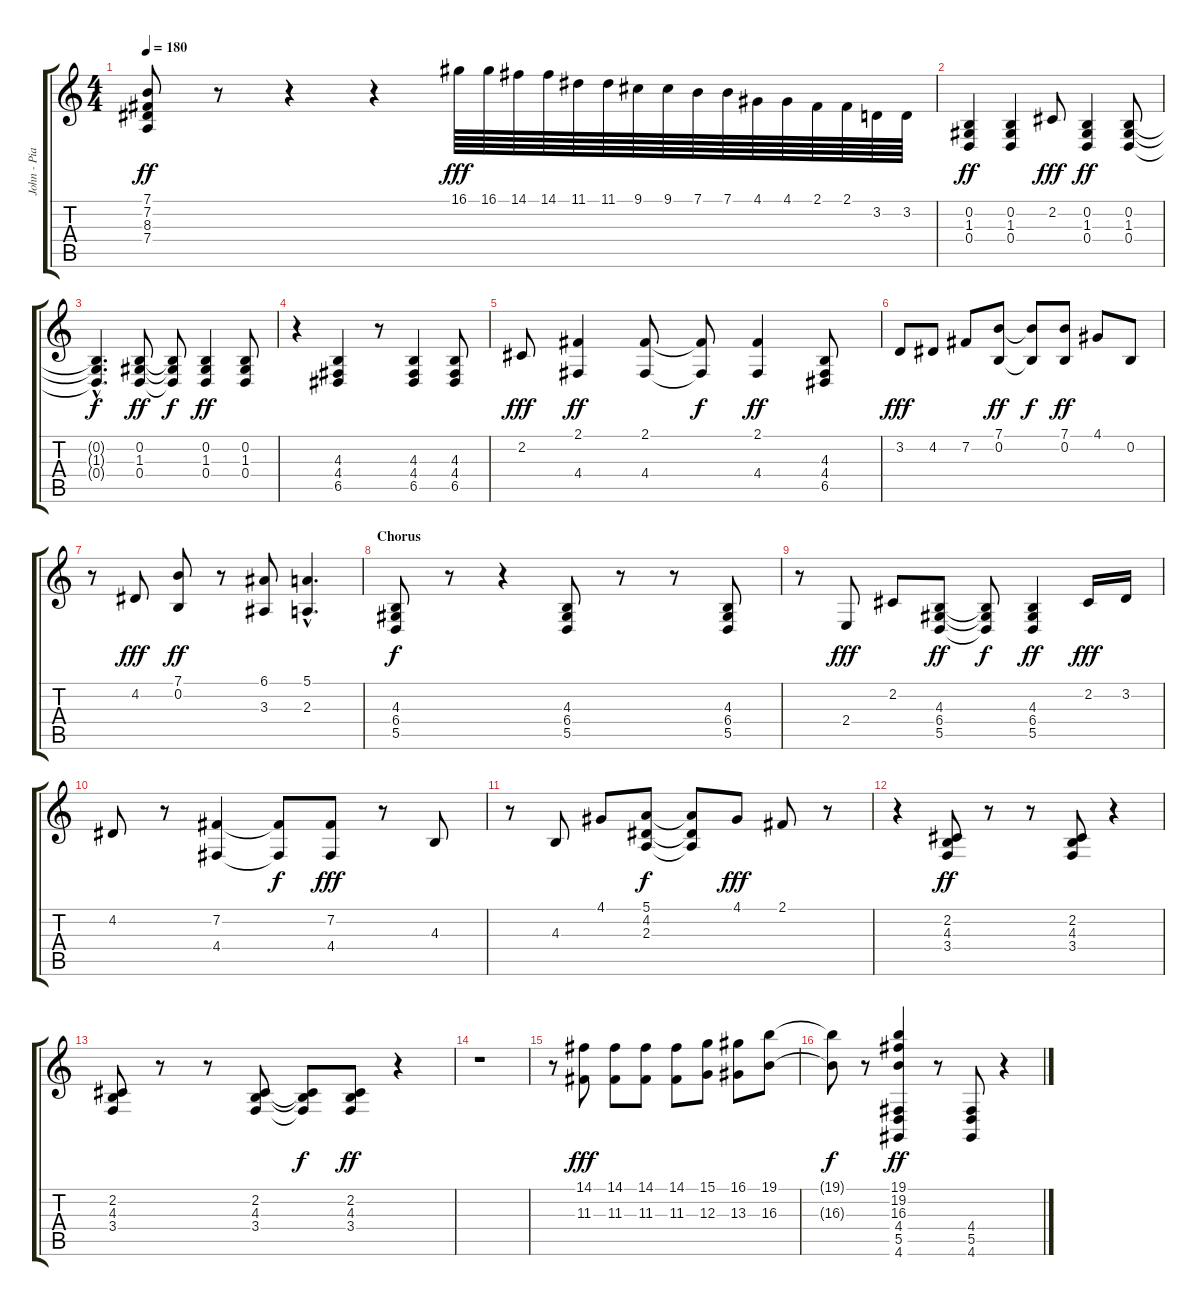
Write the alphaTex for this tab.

\track ("John - Piano" "John - Pia") {instrument electricgrandpiano}
\staff {score tabs}
\tuning (E4 B3 G3 D3 A2 E2) {hide}
\ts (4 4)
\tempo 180
\clef g2
\ks c
(7.1 7.2 8.3 7.4).8{dy ff} r.8 r.4 r.4 16.1.64{dy fff instrument electricgrandpiano} 16.1.64 14.1.64 14.1.64 11.1.64 11.1.64 9.1.64 9.1.64 7.1.64 7.1.64 4.1.64 4.1.64 2.1.64 2.1.64 3.2.64 3.2.64 |
(0.2 1.3 0.4).4{dy ff volume 13} (0.2 1.3 0.4).4 2.2.8{dy fff} (0.2 1.3 0.4).4{dy ff} (0.2 1.3 0.4).8 |
(0.2{hac t} 1.3{hac t} 0.4{hac t}).4{d dy f} (0.2 1.3 0.4).8{dy ff} (0.2{t} 1.3{t} 0.4{t}).8{dy f} (0.2 1.3 0.4).4{dy ff} (0.2 1.3 0.4).8 |
r.4 (4.3 4.4 6.5).4 r.8 (4.3 4.4 6.5).4 (4.3 4.4 6.5).8 |
2.2.8{dy fff volume 15} (2.1 4.4).4{dy ff} (2.1 4.4).8 (2.1{t} 4.4{t}).8{dy f} (2.1 4.4).4{dy ff} (4.3 4.4 6.5).8 |
3.2.8{dy fff} 4.2.8 7.2.8 (7.1 0.2).8{dy ff} (7.1{t} 0.2{t}).8{dy f} (7.1 0.2).8{dy ff} 4.1.8 0.2.8 |
r.8 4.2.8{dy fff} (7.1 0.2).8{dy ff} r.8 (6.1 3.3).8 (5.1{hac} 2.3{hac}).4{d} |
\section ("" "Chorus")
(4.3 6.4 5.5).8{dy f} r.8 r.4 (4.3 6.4 5.5).8 r.8 r.8 (4.3 6.4 5.5).8 |
r.8 2.4.8{dy fff} 2.2.8 (4.3 6.4 5.5).8{dy ff} (4.3{t} 6.4{t} 5.5{t}).8{dy f} (4.3 6.4 5.5).4{dy ff} 2.2.16{dy fff} 3.2.16 |
4.2.8 r.8 (7.2 4.4).4 (7.2{t} 4.4{t}).8{dy f} (7.2 4.4).8{dy fff} r.8 4.3.8 |
r.8 4.3.8 4.1.8 (5.1 4.2 2.3).8{dy f} (5.1{t} 4.2{t} 2.3{t}).8 4.1.8{dy fff} 2.1.8 r.8 |
r.4 (2.2 4.3 3.4).8{dy ff} r.8 r.8 (2.2 4.3 3.4).8 r.4 |
(2.2 4.3 3.4).8 r.8 r.8 (2.2 4.3 3.4).8 (2.2{t} 4.3{t} 3.4{t}).8{dy f} (2.2 4.3 3.4).8{dy ff} r.4 |
r.1 |
r.8 (14.1 11.3).8{dy fff} (14.1 11.3).8 (14.1 11.3).8 (14.1 11.3).8 (15.1 12.3).8 (16.1 13.3).8 (19.1 16.3).8 |
(19.1{t} 16.3{t}).8{dy f} r.8 (19.1 19.2 16.3 4.4 5.5 4.6).4{dy ff} r.8 (4.4 5.5 4.6).8 r.4
